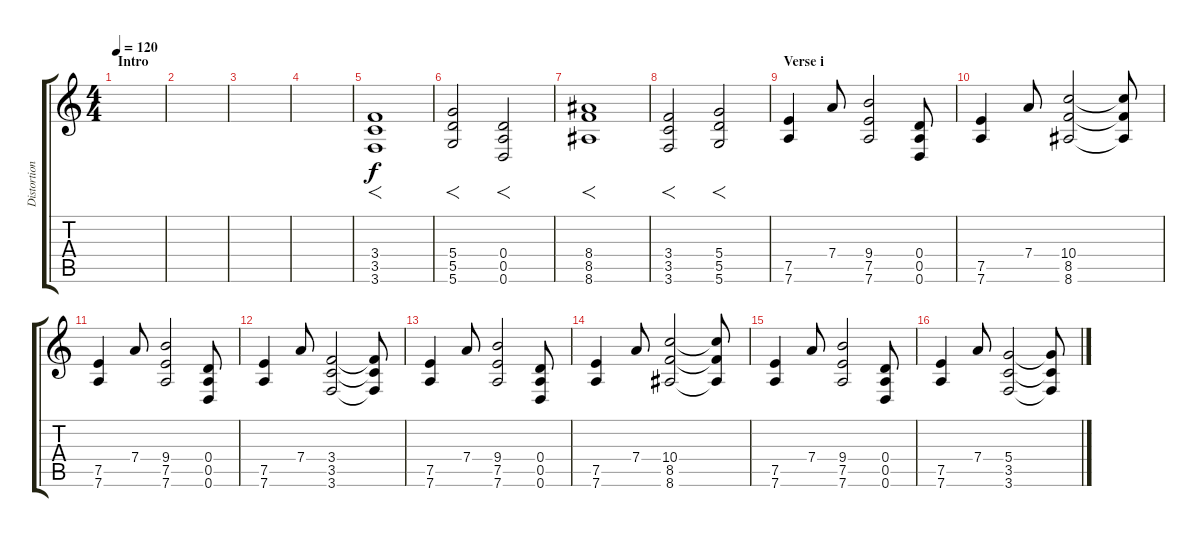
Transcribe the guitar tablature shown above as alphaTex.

\track ("Distortion Guitar" "Distortion") {instrument distortionguitar}
\staff {score tabs}
\tuning (E4 B3 G3 D3 A2 D2) {hide}
\ts (4 4)
\section ("" "Intro")
\tempo 120
\clef g2
\ks c
|
|
|
|
(3.4 3.5 3.6).1{f} |
(5.4 5.5 5.6).2{f} (0.4 0.5 0.6).2{f} |
(8.4 8.5 8.6).1{f} |
(3.4 3.5 3.6).2{f} (5.4 5.5 5.6).2{f} |
\section ("" "Verse i")
(7.5 7.6).4 7.4.8 (9.4 7.5 7.6).2 (0.4 0.5 0.6).8 |
(7.5 7.6).4 7.4.8 (10.4 8.5 8.6).2 (10.4{t} 8.5{t} 8.6{t}).8 |
(7.5 7.6).4 7.4.8 (9.4 7.5 7.6).2 (0.4 0.5 0.6).8 |
(7.5 7.6).4 7.4.8 (3.4 3.5 3.6).2 (3.4{t} 3.5{t} 3.6{t}).8 |
(7.5 7.6).4 7.4.8 (9.4 7.5 7.6).2 (0.4 0.5 0.6).8 |
(7.5 7.6).4 7.4.8 (10.4 8.5 8.6).2 (10.4{t} 8.5{t} 8.6{t}).8 |
(7.5 7.6).4 7.4.8 (9.4 7.5 7.6).2 (0.4 0.5 0.6).8 |
(7.5 7.6).4 7.4.8 (5.4 3.5 3.6).2 (5.4{t} 3.5{t} 3.6{t}).8
